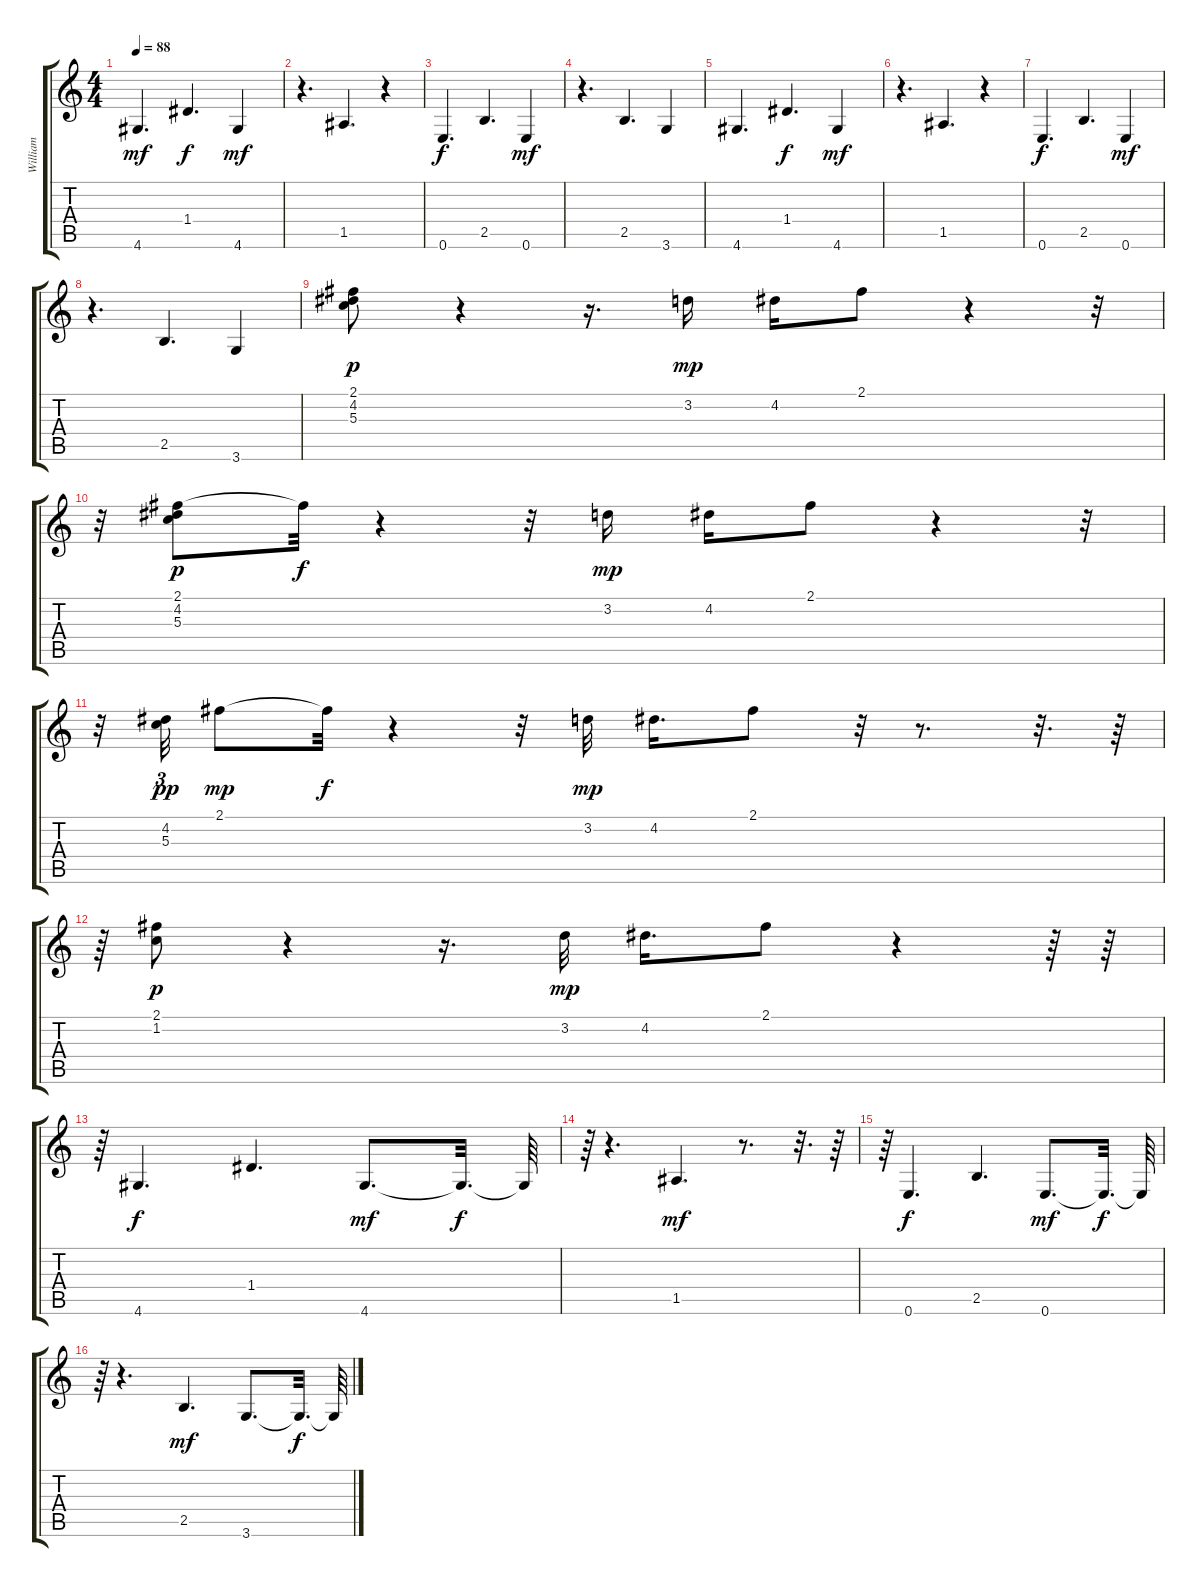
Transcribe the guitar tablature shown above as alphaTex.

\track ("   William Falcheri" "   William") {instrument electricbasspick}
\staff {score tabs}
\tuning (E4 B3 G3 D3 A2 E2) {hide}
\ts (4 4)
\tempo 88
\clef g2
\ks c
4.6.4{d dy mf} 1.4.4{d dy f} 4.6.4{dy mf} |
r.4{d} 1.5.4{d} r.4 |
0.6.4{d dy f} 2.5.4{d} 0.6.4{dy mf} |
r.4{d} 2.5.4{d} 3.6.4 |
4.6.4{d} 1.4.4{d dy f} 4.6.4{dy mf} |
r.4{d} 1.5.4{d} r.4 |
0.6.4{d dy f} 2.5.4{d} 0.6.4{dy mf} |
r.4{d} 2.5.4{d} 3.6.4 |
(2.1 4.2 5.3).8{dy p volume 12 balance 5 instrument electricguitarjazz} r.4 r.16{d} 3.2.16{dy mp} 4.2.16 2.1.8 r.4 r.32 |
r.32 (2.1 4.2 5.3).8{dy p} 2.1{t}.32{dy f} r.4 r.32 3.2.16{dy mp} 4.2.16 2.1.8 r.4 r.32 |
r.32 (4.2 5.3).32{tu (3 2) dy pp} 2.1.8{dy mp} 2.1{t}.32{dy f} r.4 r.32 3.2.32{dy mp} 4.2.16{d} 2.1.8 r.32{tu (5 4)} r.8{d} r.32{d} r.64 |
r.64 (2.1 1.2).8{dy p} r.4 r.16{d} 3.2.32{dy mp} 4.2.16{d} 2.1.8 r.4 r.64 r.64 |
r.64 4.6.4{d dy f volume 12 balance 8 instrument electricbassfinger} 1.4.4{d} 4.6.8{d dy mf} 4.6{t}.32{d dy f} 4.6{t}.64 |
r.64 r.4{d} 1.5.4{d dy mf} r.8{d} r.32{d} r.64 |
r.64 0.6.4{d dy f} 2.5.4{d} 0.6.8{d dy mf} 0.6{t}.32{d dy f} 0.6{t}.64 |
r.64 r.4{d} 2.5.4{d dy mf} 3.6.8{d} 3.6{t}.32{d dy f} 3.6{t}.64
